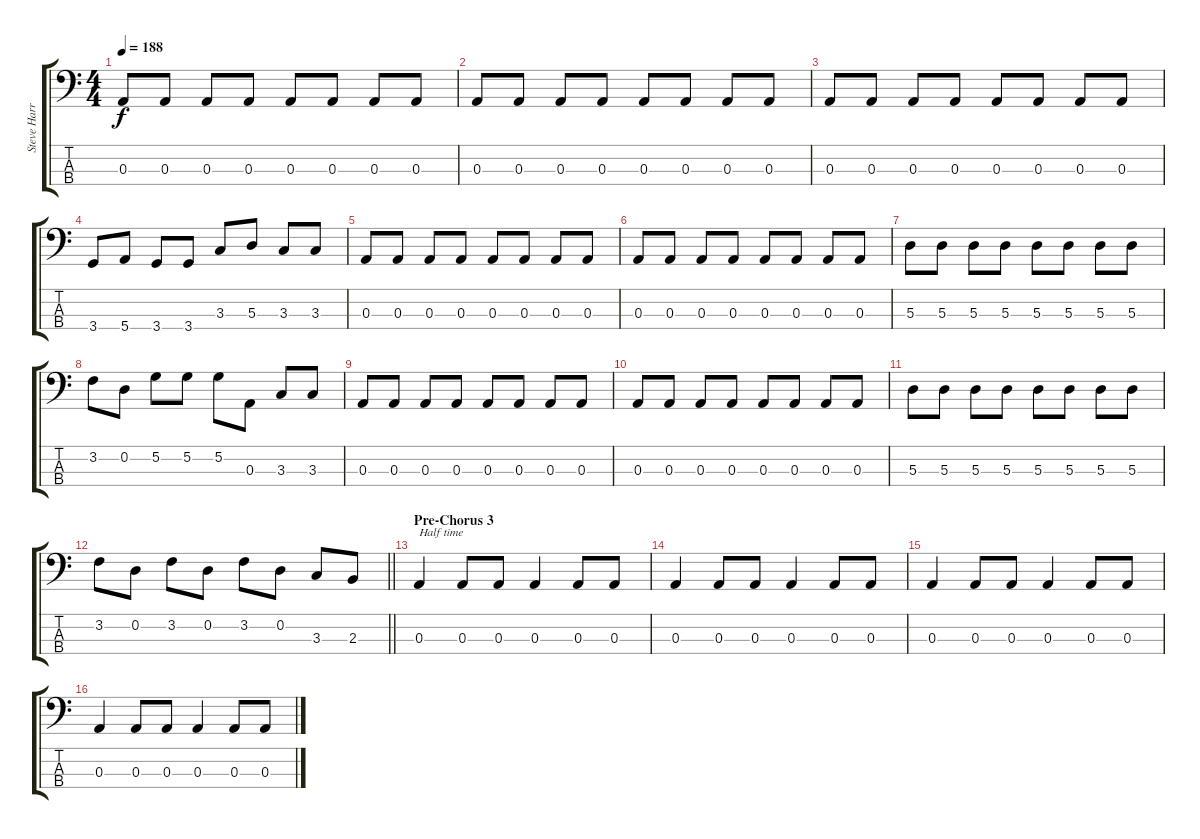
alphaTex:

\track ("Steve Harris" "Steve Harr") {instrument electricbassfinger}
\staff {score tabs}
\tuning (G2 D2 A1 E1) {hide}
\ts (4 4)
\tempo 188
\clef f4
\ks c
0.3.8{dy f} 0.3.8 0.3.8 0.3.8 0.3.8 0.3.8 0.3.8 0.3.8 |
0.3.8 0.3.8 0.3.8 0.3.8 0.3.8 0.3.8 0.3.8 0.3.8 |
0.3.8 0.3.8 0.3.8 0.3.8 0.3.8 0.3.8 0.3.8 0.3.8 |
3.4.8 5.4.8 3.4.8 3.4.8 3.3.8 5.3.8 3.3.8 3.3.8 |
0.3.8 0.3.8 0.3.8 0.3.8 0.3.8 0.3.8 0.3.8 0.3.8 |
0.3.8 0.3.8 0.3.8 0.3.8 0.3.8 0.3.8 0.3.8 0.3.8 |
5.3.8 5.3.8 5.3.8 5.3.8 5.3.8 5.3.8 5.3.8 5.3.8 |
3.2.8 0.2.8 5.2.8 5.2.8 5.2.8 0.3.8 3.3.8 3.3.8 |
0.3.8 0.3.8 0.3.8 0.3.8 0.3.8 0.3.8 0.3.8 0.3.8 |
0.3.8 0.3.8 0.3.8 0.3.8 0.3.8 0.3.8 0.3.8 0.3.8 |
5.3.8 5.3.8 5.3.8 5.3.8 5.3.8 5.3.8 5.3.8 5.3.8 |
\barLineRight lightlight
3.2.8 0.2.8 3.2.8 0.2.8 3.2.8 0.2.8 3.3.8 2.3.8 |
\section ("" "Pre-Chorus 3")
0.3.4{txt "Half time"} 0.3.8 0.3.8 0.3.4 0.3.8 0.3.8 |
0.3.4 0.3.8 0.3.8 0.3.4 0.3.8 0.3.8 |
0.3.4 0.3.8 0.3.8 0.3.4 0.3.8 0.3.8 |
0.3.4 0.3.8 0.3.8 0.3.4 0.3.8 0.3.8
